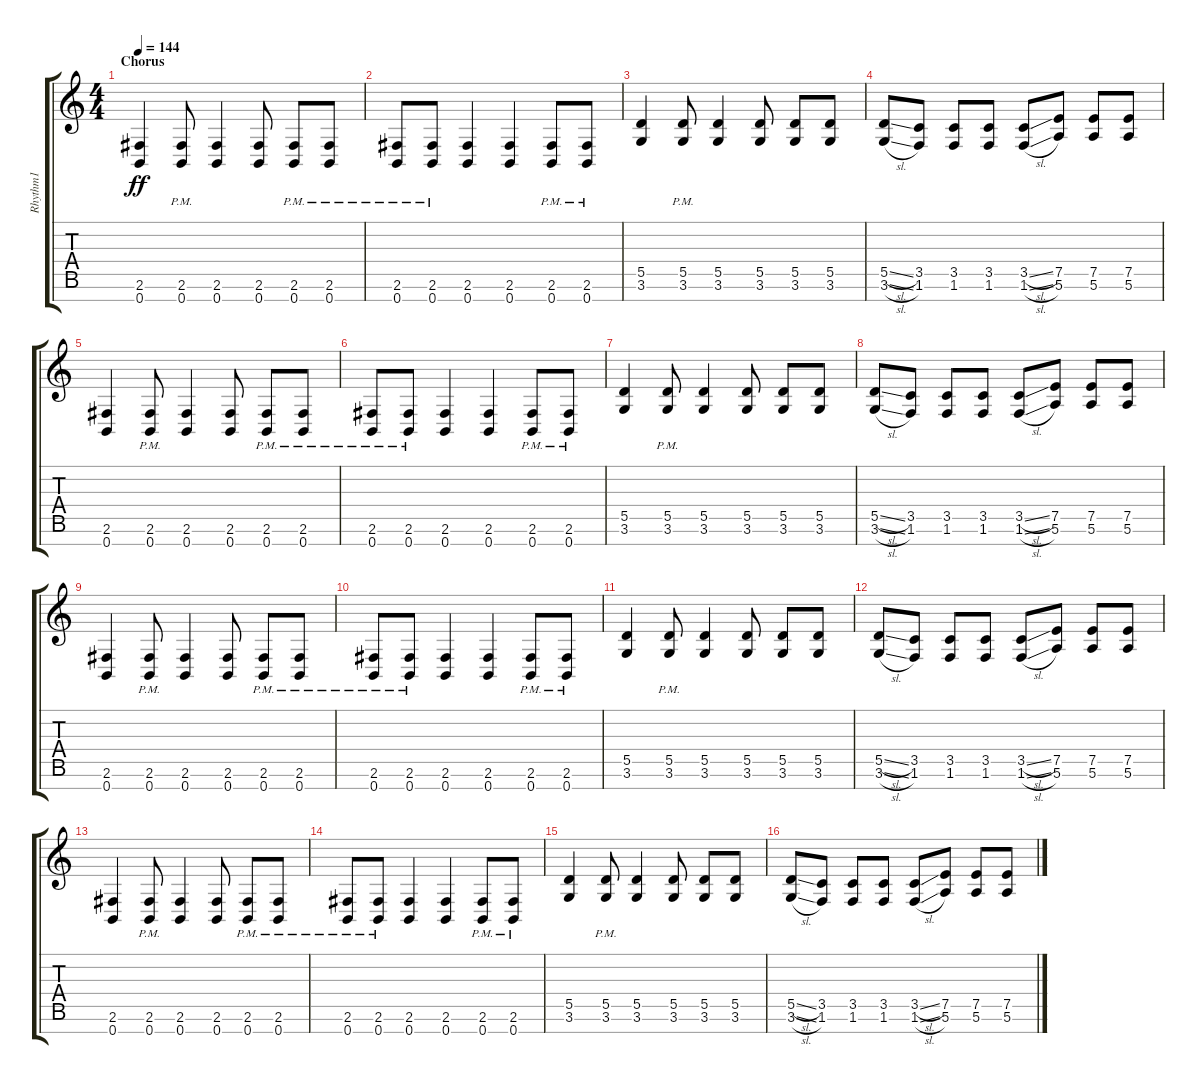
\track ("Rhythm1" "Rhythm1") {instrument distortionguitar}
\staff {score tabs}
\tuning (E4 B3 G3 D3 A2 E2 B1) {hide}
\ts (4 4)
\section ("" "Chorus")
\tempo 144
\clef g2
\ks c
(2.6 0.7).4{dy ff} (2.6{pm} 0.7{pm}).8 (2.6 0.7).4 (2.6 0.7).8 (2.6{pm} 0.7{pm}).8 (2.6{pm} 0.7{pm}).8 |
(2.6{pm} 0.7{pm}).8 (2.6{pm} 0.7{pm}).8 (2.6 0.7).4 (2.6 0.7).4 (2.6{pm} 0.7{pm}).8 (2.6{pm} 0.7{pm}).8 |
(5.5 3.6).4 (5.5{pm} 3.6{pm}).8 (5.5 3.6).4 (5.5 3.6).8 (5.5 3.6).8 (5.5 3.6).8 |
(5.5{sl} 3.6{sl}).8 (3.5 1.6).8 (3.5 1.6).8 (3.5 1.6).8 (3.5{sl} 1.6{sl}).8 (7.5 5.6).8 (7.5 5.6).8 (7.5 5.6).8 |
(2.6 0.7).4 (2.6{pm} 0.7{pm}).8 (2.6 0.7).4 (2.6 0.7).8 (2.6{pm} 0.7{pm}).8 (2.6{pm} 0.7{pm}).8 |
(2.6{pm} 0.7{pm}).8 (2.6{pm} 0.7{pm}).8 (2.6 0.7).4 (2.6 0.7).4 (2.6{pm} 0.7{pm}).8 (2.6{pm} 0.7{pm}).8 |
(5.5 3.6).4 (5.5{pm} 3.6{pm}).8 (5.5 3.6).4 (5.5 3.6).8 (5.5 3.6).8 (5.5 3.6).8 |
(5.5{sl} 3.6{sl}).8 (3.5 1.6).8 (3.5 1.6).8 (3.5 1.6).8 (3.5{sl} 1.6{sl}).8 (7.5 5.6).8 (7.5 5.6).8 (7.5 5.6).8 |
(2.6 0.7).4 (2.6{pm} 0.7{pm}).8 (2.6 0.7).4 (2.6 0.7).8 (2.6{pm} 0.7{pm}).8 (2.6{pm} 0.7{pm}).8 |
(2.6{pm} 0.7{pm}).8 (2.6{pm} 0.7{pm}).8 (2.6 0.7).4 (2.6 0.7).4 (2.6{pm} 0.7{pm}).8 (2.6{pm} 0.7{pm}).8 |
(5.5 3.6).4 (5.5{pm} 3.6{pm}).8 (5.5 3.6).4 (5.5 3.6).8 (5.5 3.6).8 (5.5 3.6).8 |
(5.5{sl} 3.6{sl}).8 (3.5 1.6).8 (3.5 1.6).8 (3.5 1.6).8 (3.5{sl} 1.6{sl}).8 (7.5 5.6).8 (7.5 5.6).8 (7.5 5.6).8 |
(2.6 0.7).4 (2.6{pm} 0.7{pm}).8 (2.6 0.7).4 (2.6 0.7).8 (2.6{pm} 0.7{pm}).8 (2.6{pm} 0.7{pm}).8 |
(2.6{pm} 0.7{pm}).8 (2.6{pm} 0.7{pm}).8 (2.6 0.7).4 (2.6 0.7).4 (2.6{pm} 0.7{pm}).8 (2.6{pm} 0.7{pm}).8 |
(5.5 3.6).4 (5.5{pm} 3.6{pm}).8 (5.5 3.6).4 (5.5 3.6).8 (5.5 3.6).8 (5.5 3.6).8 |
(5.5{sl} 3.6{sl}).8 (3.5 1.6).8 (3.5 1.6).8 (3.5 1.6).8 (3.5{sl} 1.6{sl}).8 (7.5 5.6).8 (7.5 5.6).8 (7.5 5.6).8
